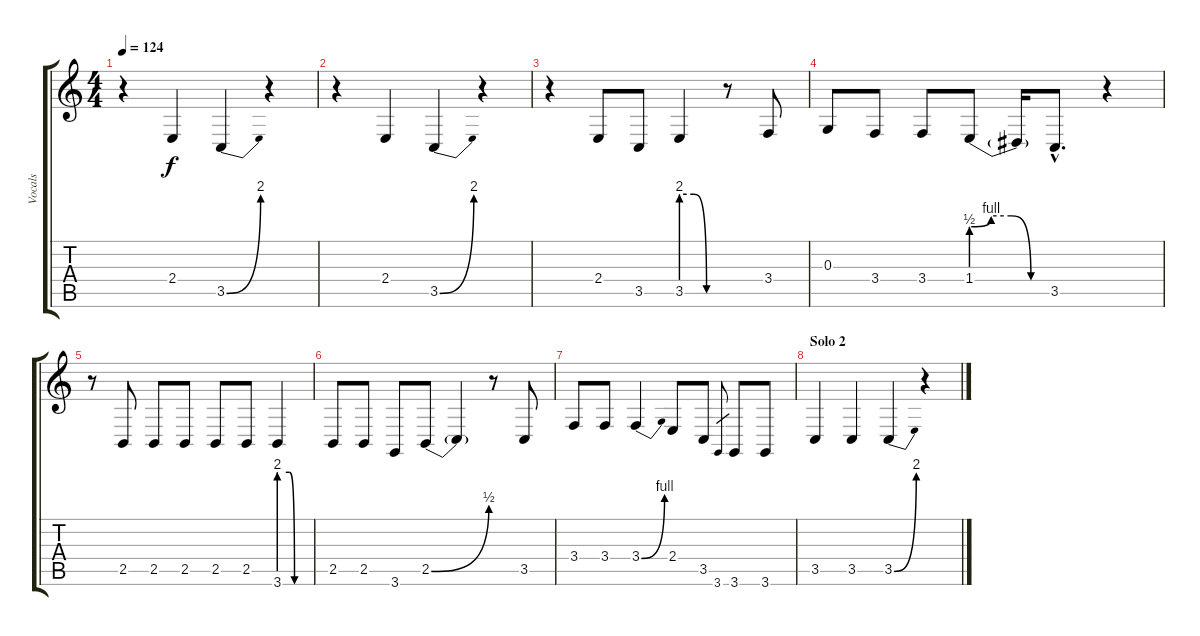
\track ("Vocals" "Vocals") {instrument baritonesax}
\staff {score tabs}
\tuning (E4 B3 G3 D3 A2 E2) {hide}
\ts (4 4)
\tempo 124
\clef g2
\ks c
r.4{dy f} 2.4.4 3.5{be (bend 0 0 60 8)}.4 r.4 |
r.4 2.4.4 3.5{be (bend 0 0 60 8)}.4 r.4 |
r.4 2.4.8 3.5.8 3.5{be (custom 0 8 20 8 40 0 60 0)}.4 r.8 3.4.8 |
0.3.8 3.4.8 3.4.8 1.4{be (custom 0 2 15 4 30 4 45 0 60 0)}.8 1.4{t}.16 3.5{hac}.8{d} r.4 |
r.8 2.5.8 2.5.8 2.5.8 2.5.8 2.5.8 3.6{be (custom 0 8 20 8 30 0 40 0 60 0)}.4 |
2.5.8 2.5.8 3.6.8 2.5{be (bend 0 0 60 2)}.8 2.5{t}.4 r.8 3.5.8 |
3.4.8 3.4.8 3.4{be (bend 0 0 60 4)}.4 2.4.8 3.5.8 3.6.8{gr} 3.6.8 3.6.8 |
\section ("" "Solo 2")
3.5.4 3.5.4 3.5{be (bend 0 0 60 8)}.4 r.4
